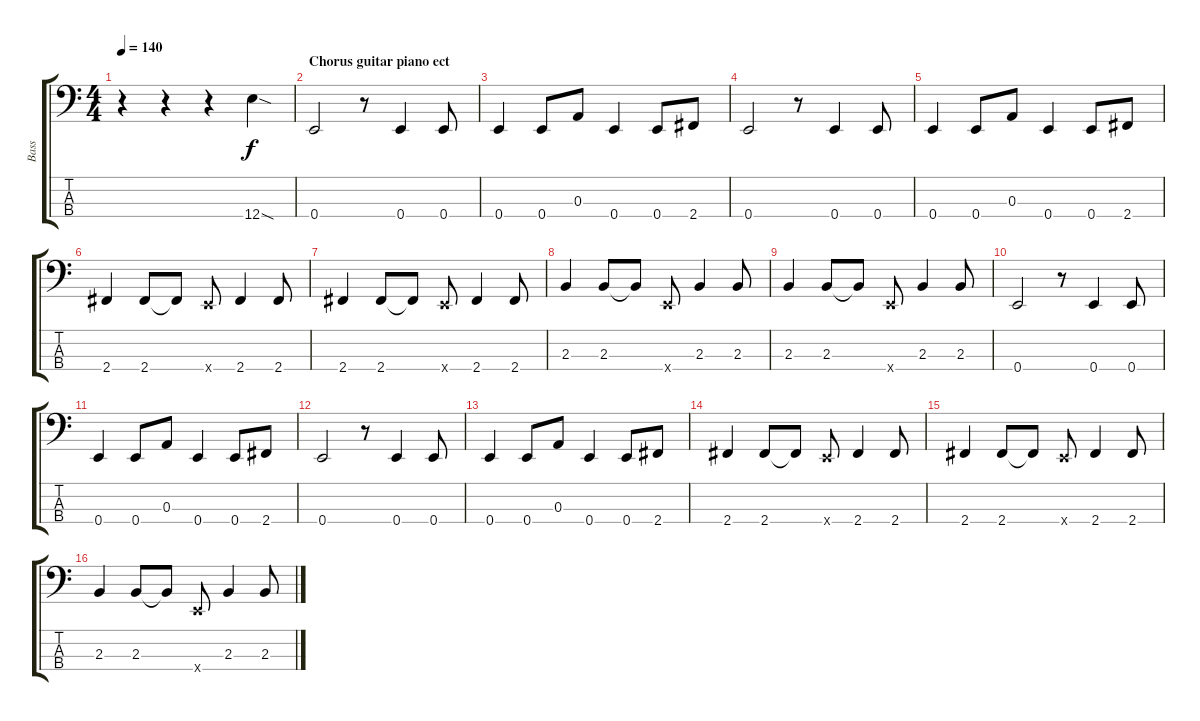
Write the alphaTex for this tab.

\track ("Bass" "Bass") {instrument fretlessbass}
\staff {score tabs}
\tuning (G2 D2 A1 E1) {hide}
\ts (4 4)
\tempo 140
\clef f4
\ks c
r.4{dy f} r.4 r.4 12.4{sod}.4 |
\section ("" "Chorus guitar piano ect")
0.4.2 r.8 0.4.4 0.4.8 |
0.4.4 0.4.8 0.3.8 0.4.4 0.4.8 2.4.8 |
0.4.2 r.8 0.4.4 0.4.8 |
0.4.4 0.4.8 0.3.8 0.4.4 0.4.8 2.4.8 |
2.4.4 2.4.8 2.4{t}.8 0.4{x}.8 2.4.4 2.4.8 |
2.4.4 2.4.8 2.4{t}.8 0.4{x}.8 2.4.4 2.4.8 |
2.3.4 2.3.8 2.3{t}.8 0.4{x}.8 2.3.4 2.3.8 |
2.3.4 2.3.8 2.3{t}.8 0.4{x}.8 2.3.4 2.3.8 |
0.4.2 r.8 0.4.4 0.4.8 |
0.4.4 0.4.8 0.3.8 0.4.4 0.4.8 2.4.8 |
0.4.2 r.8 0.4.4 0.4.8 |
0.4.4 0.4.8 0.3.8 0.4.4 0.4.8 2.4.8 |
2.4.4 2.4.8 2.4{t}.8 0.4{x}.8 2.4.4 2.4.8 |
2.4.4 2.4.8 2.4{t}.8 0.4{x}.8 2.4.4 2.4.8 |
2.3.4 2.3.8 2.3{t}.8 0.4{x}.8 2.3.4 2.3.8
